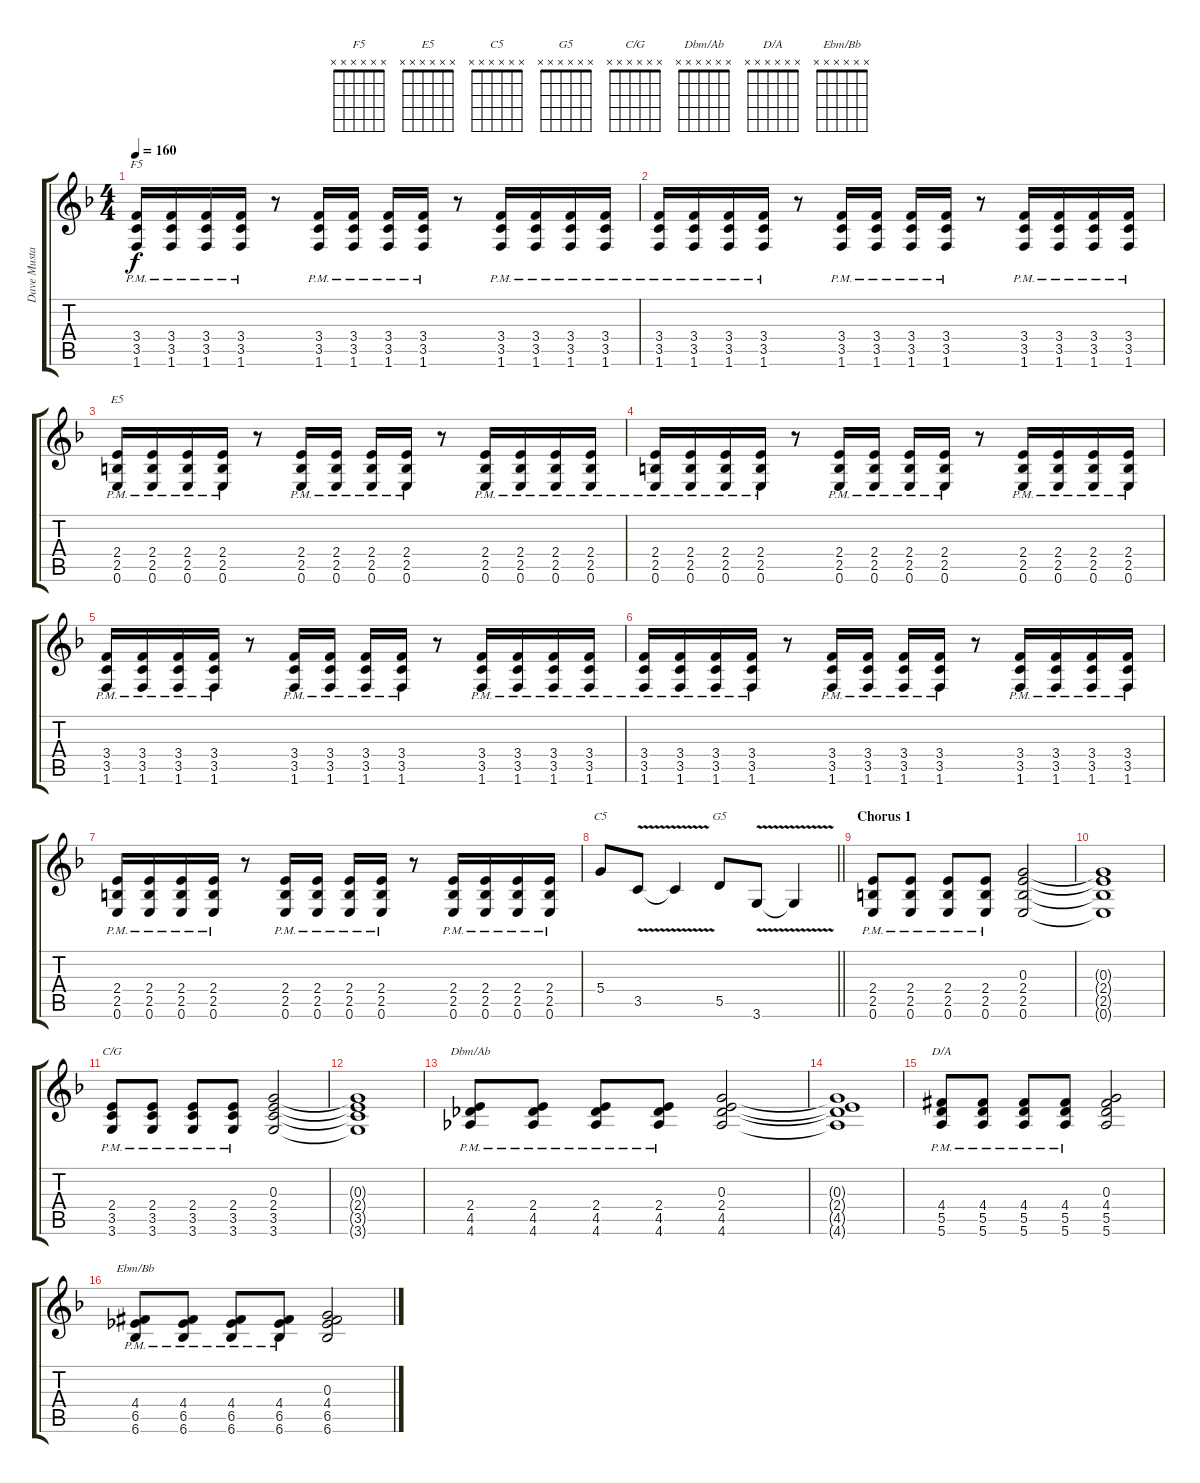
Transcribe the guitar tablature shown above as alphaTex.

\track ("Dave Mustaine - Rhythm 1" "Dave Musta") {instrument distortionguitar}
\staff {score tabs}
\tuning (E4 B3 G3 D3 A2 E2) {hide}
\chord ("F5" x x x x x x)
\chord ("E5" x x x x x x)
\chord ("C5" x x x x x x)
\chord ("G5" x x x x x x)
\chord ("C/G" x x x x x x)
\chord ("Dbm/Ab" x x x x x x)
\chord ("D/A" x x x x x x)
\chord ("Ebm/Bb" x x x x x x)
\ts (4 4)
\tempo 160
\clef g2
\ks f
(3.4{pm} 3.5{pm} 1.6{pm}).16{ch "F5" dy f} (3.4{pm} 3.5{pm} 1.6{pm}).16 (3.4{pm} 3.5{pm} 1.6{pm}).16 (3.4{pm} 3.5{pm} 1.6{pm}).16 r.8 (3.4{pm} 3.5{pm} 1.6{pm}).16 (3.4{pm} 3.5{pm} 1.6{pm}).16 (3.4{pm} 3.5{pm} 1.6{pm}).16 (3.4{pm} 3.5{pm} 1.6{pm}).16 r.8 (3.4{pm} 3.5{pm} 1.6{pm}).16 (3.4{pm} 3.5{pm} 1.6{pm}).16 (3.4{pm} 3.5{pm} 1.6{pm}).16 (3.4{pm} 3.5{pm} 1.6{pm}).16 |
(3.4{pm} 3.5{pm} 1.6{pm}).16 (3.4{pm} 3.5{pm} 1.6{pm}).16 (3.4{pm} 3.5{pm} 1.6{pm}).16 (3.4{pm} 3.5{pm} 1.6{pm}).16 r.8 (3.4{pm} 3.5{pm} 1.6{pm}).16 (3.4{pm} 3.5{pm} 1.6{pm}).16 (3.4{pm} 3.5{pm} 1.6{pm}).16 (3.4{pm} 3.5{pm} 1.6{pm}).16 r.8 (3.4{pm} 3.5{pm} 1.6{pm}).16 (3.4{pm} 3.5{pm} 1.6{pm}).16 (3.4{pm} 3.5{pm} 1.6{pm}).16 (3.4{pm} 3.5{pm} 1.6{pm}).16 |
(2.4{pm} 2.5{pm} 0.6{pm}).16{ch "E5"} (2.4{pm} 2.5{pm} 0.6{pm}).16 (2.4{pm} 2.5{pm} 0.6{pm}).16 (2.4{pm} 2.5{pm} 0.6{pm}).16 r.8 (2.4{pm} 2.5{pm} 0.6{pm}).16 (2.4{pm} 2.5{pm} 0.6{pm}).16 (2.4{pm} 2.5{pm} 0.6{pm}).16 (2.4{pm} 2.5{pm} 0.6{pm}).16 r.8 (2.4{pm} 2.5{pm} 0.6{pm}).16 (2.4{pm} 2.5{pm} 0.6{pm}).16 (2.4{pm} 2.5{pm} 0.6{pm}).16 (2.4{pm} 2.5{pm} 0.6{pm}).16 |
(2.4{pm} 2.5{pm} 0.6{pm}).16 (2.4{pm} 2.5{pm} 0.6{pm}).16 (2.4{pm} 2.5{pm} 0.6{pm}).16 (2.4{pm} 2.5{pm} 0.6{pm}).16 r.8 (2.4{pm} 2.5{pm} 0.6{pm}).16 (2.4{pm} 2.5{pm} 0.6{pm}).16 (2.4{pm} 2.5{pm} 0.6{pm}).16 (2.4{pm} 2.5{pm} 0.6{pm}).16 r.8 (2.4{pm} 2.5{pm} 0.6{pm}).16 (2.4{pm} 2.5{pm} 0.6{pm}).16 (2.4{pm} 2.5{pm} 0.6{pm}).16 (2.4{pm} 2.5{pm} 0.6{pm}).16 |
(3.4{pm} 3.5{pm} 1.6{pm}).16 (3.4{pm} 3.5{pm} 1.6{pm}).16 (3.4{pm} 3.5{pm} 1.6{pm}).16 (3.4{pm} 3.5{pm} 1.6{pm}).16 r.8 (3.4{pm} 3.5{pm} 1.6{pm}).16 (3.4{pm} 3.5{pm} 1.6{pm}).16 (3.4{pm} 3.5{pm} 1.6{pm}).16 (3.4{pm} 3.5{pm} 1.6{pm}).16 r.8 (3.4{pm} 3.5{pm} 1.6{pm}).16 (3.4{pm} 3.5{pm} 1.6{pm}).16 (3.4{pm} 3.5{pm} 1.6{pm}).16 (3.4{pm} 3.5{pm} 1.6{pm}).16 |
(3.4{pm} 3.5{pm} 1.6{pm}).16 (3.4{pm} 3.5{pm} 1.6{pm}).16 (3.4{pm} 3.5{pm} 1.6{pm}).16 (3.4{pm} 3.5{pm} 1.6{pm}).16 r.8 (3.4{pm} 3.5{pm} 1.6{pm}).16 (3.4{pm} 3.5{pm} 1.6{pm}).16 (3.4{pm} 3.5{pm} 1.6{pm}).16 (3.4{pm} 3.5{pm} 1.6{pm}).16 r.8 (3.4{pm} 3.5{pm} 1.6{pm}).16 (3.4{pm} 3.5{pm} 1.6{pm}).16 (3.4{pm} 3.5{pm} 1.6{pm}).16 (3.4{pm} 3.5{pm} 1.6{pm}).16 |
(2.4{pm} 2.5{pm} 0.6{pm}).16 (2.4{pm} 2.5{pm} 0.6{pm}).16 (2.4{pm} 2.5{pm} 0.6{pm}).16 (2.4{pm} 2.5{pm} 0.6{pm}).16 r.8 (2.4{pm} 2.5{pm} 0.6{pm}).16 (2.4{pm} 2.5{pm} 0.6{pm}).16 (2.4{pm} 2.5{pm} 0.6{pm}).16 (2.4{pm} 2.5{pm} 0.6{pm}).16 r.8 (2.4{pm} 2.5{pm} 0.6{pm}).16 (2.4{pm} 2.5{pm} 0.6{pm}).16 (2.4{pm} 2.5{pm} 0.6{pm}).16 (2.4{pm} 2.5{pm} 0.6{pm}).16 |
\barLineRight lightlight
5.4.8{ch "C5"} 3.5{v}.8 3.5{t}.4 5.5.8{ch "G5"} 3.6{v}.8 3.6{t}.4 |
\section ("" "Chorus 1")
(2.4{pm} 2.5{pm} 0.6{pm}).8 (2.4{pm} 2.5{pm} 0.6{pm}).8 (2.4{pm} 2.5{pm} 0.6{pm}).8 (2.4{pm} 2.5{pm} 0.6{pm}).8 (0.3 2.4 2.5 0.6).2 |
(0.3{t} 2.4{t} 2.5{t} 0.6{t}).1 |
(2.4{pm} 3.5{pm} 3.6{pm}).8{ch "C/G"} (2.4{pm} 3.5{pm} 3.6{pm}).8 (2.4{pm} 3.5{pm} 3.6{pm}).8 (2.4{pm} 3.5{pm} 3.6{pm}).8 (0.3 2.4 3.5 3.6).2 |
(0.3{t} 2.4{t} 3.5{t} 3.6{t}).1 |
(2.4{pm} 4.5{pm} 4.6{pm}).8{ch "Dbm/Ab"} (2.4{pm} 4.5{pm} 4.6{pm}).8 (2.4{pm} 4.5{pm} 4.6{pm}).8 (2.4{pm} 4.5{pm} 4.6{pm}).8 (0.3 2.4 4.5 4.6).2 |
(0.3{t} 2.4{t} 4.5{t} 4.6{t}).1 |
(4.4{pm acc #} 5.5{pm} 5.6{pm}).8{ch "D/A"} (4.4{pm acc #} 5.5{pm} 5.6{pm}).8 (4.4{pm acc #} 5.5{pm} 5.6{pm}).8 (4.4{pm acc #} 5.5{pm} 5.6{pm}).8 (0.3 4.4{acc #} 5.5 5.6).2 |
(4.4{pm acc #} 6.5{pm} 6.6{pm}).8{ch "Ebm/Bb"} (4.4{pm acc #} 6.5{pm} 6.6{pm}).8 (4.4{pm acc #} 6.5{pm} 6.6{pm}).8 (4.4{pm acc #} 6.5{pm} 6.6{pm}).8 (0.3 4.4{acc #} 6.5 6.6).2
